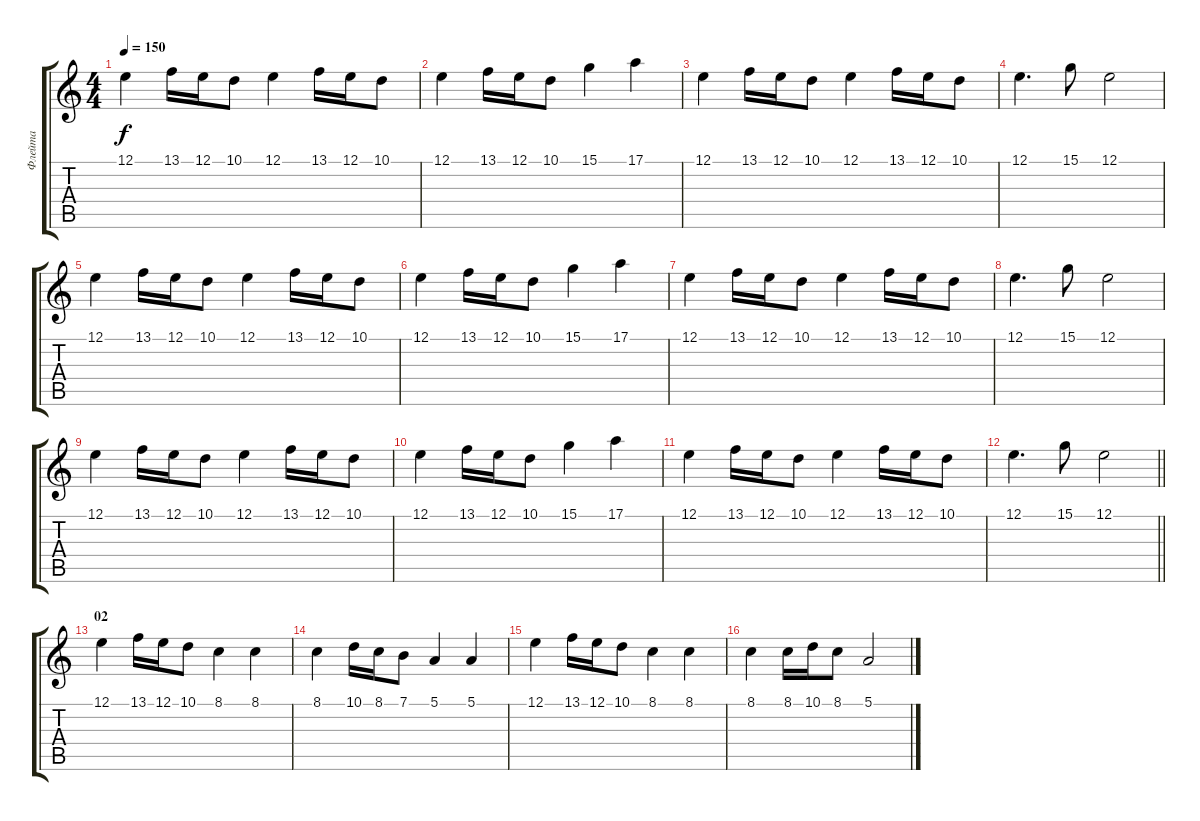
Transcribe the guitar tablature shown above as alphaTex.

\track ("Флейта" "Флейта") {instrument flute}
\staff {score tabs}
\tuning (E4 B3 G3 D3 A2 E2) {hide}
\ts (4 4)
\tempo 150
\clef g2
\ks c
12.1.4{dy f} 13.1.16 12.1.16 10.1.8 12.1.4 13.1.16 12.1.16 10.1.8 |
12.1.4 13.1.16 12.1.16 10.1.8 15.1.4 17.1.4 |
12.1.4 13.1.16 12.1.16 10.1.8 12.1.4 13.1.16 12.1.16 10.1.8 |
12.1.4{d} 15.1.8 12.1.2 |
12.1.4 13.1.16 12.1.16 10.1.8 12.1.4 13.1.16 12.1.16 10.1.8 |
12.1.4 13.1.16 12.1.16 10.1.8 15.1.4 17.1.4 |
12.1.4 13.1.16 12.1.16 10.1.8 12.1.4 13.1.16 12.1.16 10.1.8 |
12.1.4{d} 15.1.8 12.1.2 |
12.1.4 13.1.16 12.1.16 10.1.8 12.1.4 13.1.16 12.1.16 10.1.8 |
12.1.4 13.1.16 12.1.16 10.1.8 15.1.4 17.1.4 |
12.1.4 13.1.16 12.1.16 10.1.8 12.1.4 13.1.16 12.1.16 10.1.8 |
\barLineRight lightlight
12.1.4{d} 15.1.8 12.1.2 |
\section ("" "02")
12.1.4 13.1.16 12.1.16 10.1.8 8.1.4 8.1.4 |
8.1.4 10.1.16 8.1.16 7.1.8 5.1.4 5.1.4 |
12.1.4 13.1.16 12.1.16 10.1.8 8.1.4 8.1.4 |
8.1.4 8.1.16 10.1.16 8.1.8 5.1.2
